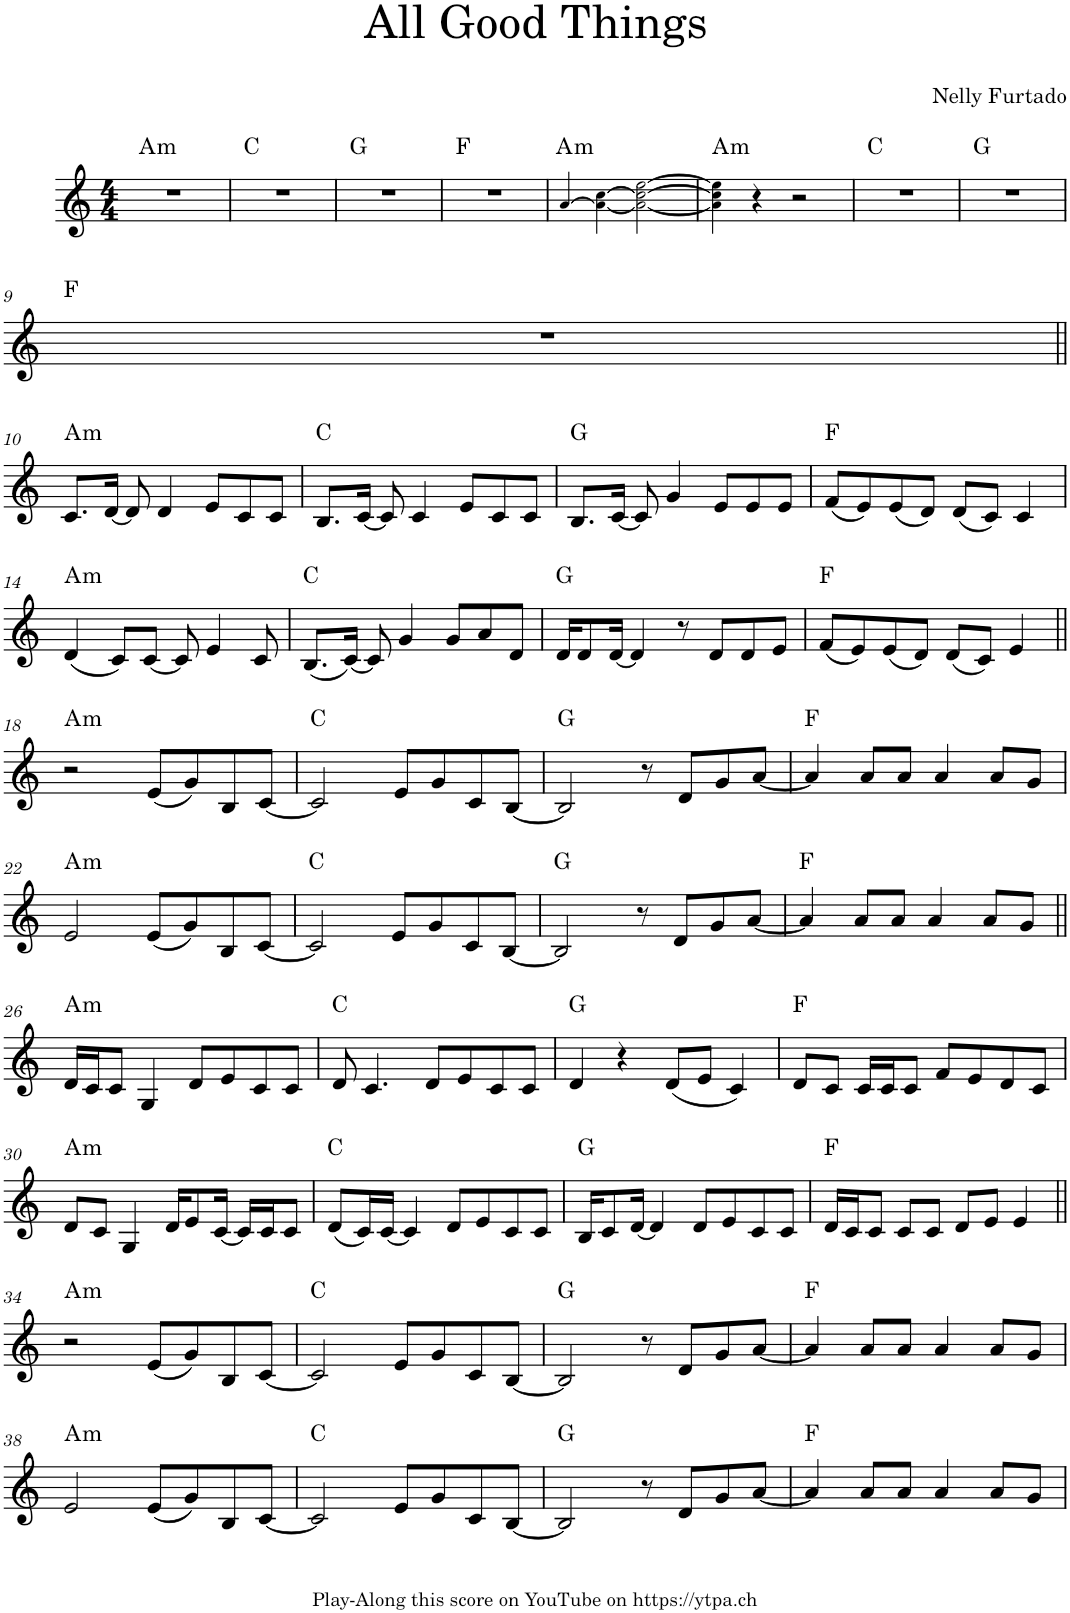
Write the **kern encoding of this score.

**kern	**harte
*part1	*part1
*staff1	*
*I"Piano	*
*I'Pno.	*
*clefG2	*
*k[]	*
*M4/4	*
=1	=1
!	!LO:H:kt=m
1r	A:min
=2	=2
1r	C:maj
=3	=3
1r	G:maj
=4	=4
1r	F:maj
=5	=5
!	!LO:H:kt=m
[4a!/	A:min
4a!\_ [4cc!\	.
2a!\_ 2cc!\_ [2ee!\	.
=6	=6
!	!LO:H:kt=m
4a!\] 4cc!\] 4ee!\]	A:min
4r	.
2r	.
=7	=7
1r	C:maj
=8	=8
1r	G:maj
!!LO:LB:g=z
=9	=9
1r	F:maj
!!LO:LB:g=z
=10||	=10||
!	!LO:H:kt=m
8.c/L	A:min
[16d/Jk	.
8d/]	.
4d/	.
8e/L	.
8c/	.
8c/J	.
=11	=11
8.B/L	C:maj
[16c/Jk	.
8c/]	.
4c/	.
8e/L	.
8c/	.
8c/J	.
=12	=12
8.B/L	G:maj
[16c/Jk	.
8c/]	.
4g/	.
8e/L	.
8e/	.
8e/J	.
=13	=13
(8f/L	F:maj
8e/)	.
(8e/	.
8d/J)	.
(8d/L	.
8c/J)	.
4c/	.
!!LO:LB:g=z
=14	=14
!	!LO:H:kt=m
(4d/	A:min
8c/L)	.
[8c/J	.
8c/]	.
4e/	.
8c/	.
=15	=15
(8.B/L	C:maj
[16c/Jk)	.
8c/]	.
4g/	.
8g/L	.
8a/	.
8d/J	.
=16	=16
16d/KL	G:maj
8d/	.
[16d/Jk	.
4d/]	.
8r	.
8d/L	.
8d/	.
8e/J	.
=17	=17
(8f/L	F:maj
8e/)	.
(8e/	.
8d/J)	.
(8d/L	.
8c/J)	.
4e/	.
!!LO:LB:g=z
=18||	=18||
!	!LO:H:kt=m
2r	A:min
(8e/L	.
8g/)	.
8B/	.
[8c/J	.
=19	=19
2c/]	C:maj
8e/L	.
8g/	.
8c/	.
[8B/J	.
=20	=20
2B/]	G:maj
8r	.
8d/L	.
8g/	.
[8a/J	.
=21	=21
4a/]	F:maj
8a/L	.
8a/J	.
4a/	.
8a/L	.
8g/J	.
!!LO:LB:g=z
=22	=22
!	!LO:H:kt=m
2e/	A:min
(8e/L	.
8g/)	.
8B/	.
[8c/J	.
=23	=23
2c/]	C:maj
8e/L	.
8g/	.
8c/	.
[8B/J	.
=24	=24
2B/]	G:maj
8r	.
8d/L	.
8g/	.
[8a/J	.
=25	=25
4a/]	F:maj
8a/L	.
8a/J	.
4a/	.
8a/L	.
8g/J	.
!!LO:LB:g=z
=26||	=26||
!	!LO:H:kt=m
16d/LL	A:min
16c/J	.
8c/J	.
4G/	.
8d/L	.
8e/	.
8c/	.
8c/J	.
=27	=27
8d/	C:maj
4.c/	.
8d/L	.
8e/	.
8c/	.
8c/J	.
=28	=28
4d/	G:maj
4r	.
(8d/L	.
8e/J	.
4c/)	.
=29	=29
8d/L	F:maj
8c/J	.
16c/LL	.
16c/J	.
8c/J	.
8f/L	.
8e/	.
8d/	.
8c/J	.
!!LO:LB:g=z
=30	=30
!	!LO:H:kt=m
8d/L	A:min
8c/J	.
4G/	.
16d/KL	.
8e/	.
[16c/Jk	.
16c/LL]	.
16c/J	.
8c/J	.
=31	=31
(8d/L	C:maj
16c/L)	.
[16c/JJ	.
4c/]	.
8d/L	.
8e/	.
8c/	.
8c/J	.
=32	=32
16B/KL	G:maj
8c/	.
[16d/Jk	.
4d/]	.
8d/L	.
8e/	.
8c/	.
8c/J	.
=33	=33
16d/LL	F:maj
16c/J	.
8c/J	.
8c/L	.
8c/J	.
8d/L	.
8e/J	.
4e/	.
!!LO:LB:g=z
=34||	=34||
!	!LO:H:kt=m
2r	A:min
(8e/L	.
8g/)	.
8B/	.
[8c/J	.
=35	=35
2c/]	C:maj
8e/L	.
8g/	.
8c/	.
[8B/J	.
=36	=36
2B/]	G:maj
8r	.
8d/L	.
8g/	.
[8a/J	.
=37	=37
4a/]	F:maj
8a/L	.
8a/J	.
4a/	.
8a/L	.
8g/J	.
!!LO:LB:g=z
=38	=38
!	!LO:H:kt=m
2e/	A:min
(8e/L	.
8g/)	.
8B/	.
[8c/J	.
=39	=39
2c/]	C:maj
8e/L	.
8g/	.
8c/	.
[8B/J	.
=40	=40
2B/]	G:maj
8r	.
8d/L	.
8g/	.
[8a/J	.
=41	=41
4a/]	F:maj
8a/L	.
8a/J	.
4a/	.
8a/L	.
8g/J	.
=	=
*-	*-
